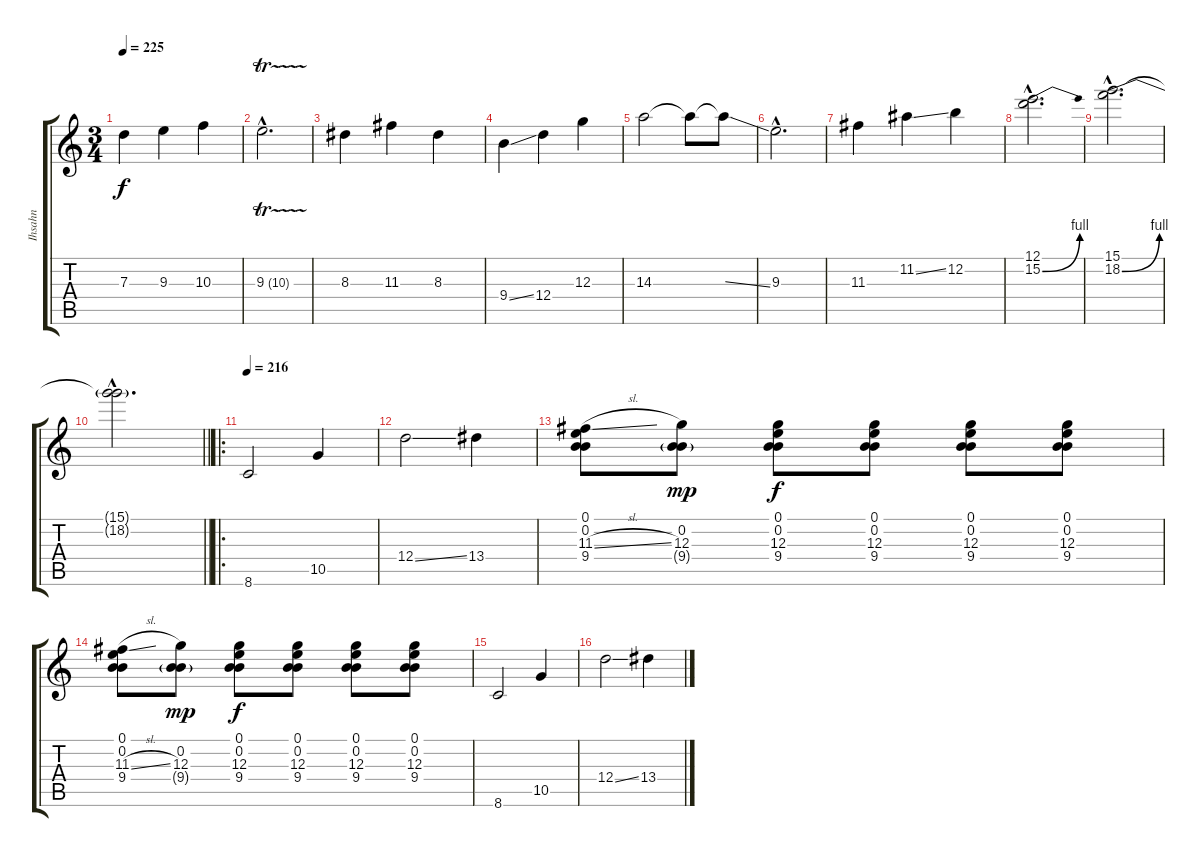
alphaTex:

\track ("Ihsahn" "Ihsahn") {instrument distortionguitar}
\staff {score tabs}
\tuning (E4 B3 G3 D3 A2 E2) {hide}
\ts (3 4)
\tempo 225
\clef g2
\ks c
7.3.4{dy f} 9.3.4 10.3.4 |
9.3{tr (10 16) hac}.2{d} |
8.3.4 11.3.4 8.3.4 |
9.4{ss}.4 12.4.4 12.3.4 |
14.3.2 14.3{t}.8 14.3{ss t}.8 |
9.3{hac}.2{d} |
11.3.4 11.2{ss}.4 12.2.4 |
(12.1{hac} 15.2{be (bend 0 0 60 4) hac}).2{d} |
(15.1{hac} 18.2{be (bend 0 0 60 4) hac}).2{d} |
\barLineRight lightlight
(15.1{hac t} 18.2{hac t}).2{d} |
\ro
\tempo 215
\tempo 216
8.6.2 10.5.4 |
12.4{ss}.2 13.4.4 |
(0.1 0.2 11.3{sl} 9.4).8 (0.2 12.3 9.4{g}).8{dy mp} (0.1 0.2 12.3 9.4).8{dy f} (0.1 0.2 12.3 9.4).8 (0.1 0.2 12.3 9.4).8 (0.1 0.2 12.3 9.4).8 |
(0.1 0.2 11.3{sl} 9.4).8 (0.2 12.3 9.4{g}).8{dy mp} (0.1 0.2 12.3 9.4).8{dy f} (0.1 0.2 12.3 9.4).8 (0.1 0.2 12.3 9.4).8 (0.1 0.2 12.3 9.4).8 |
8.6.2 10.5.4 |
12.4{ss}.2 13.4.4
